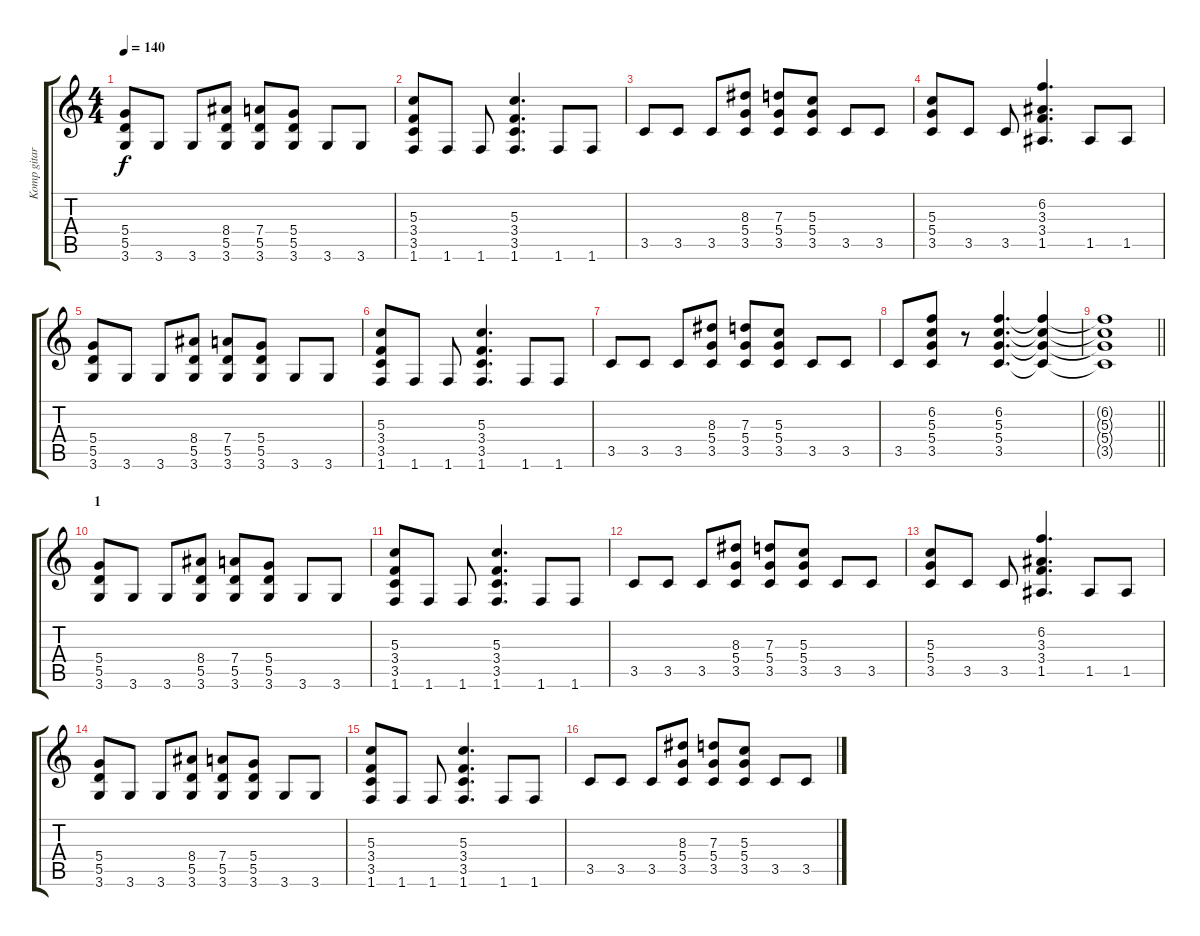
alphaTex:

\track ("Komp gitarr" "Komp gitar") {instrument overdrivenguitar}
\staff {score tabs}
\tuning (E4 B3 G3 D3 A2 E2) {hide}
\ts (4 4)
\tempo 140
\clef g2
\ks c
(5.4 5.5 3.6).8{dy f instrument overdrivenguitar} 3.6.8 3.6.8 (8.4 5.5 3.6).8 (7.4 5.5 3.6).8 (5.4 5.5 3.6).8 3.6.8 3.6.8 |
(5.3 3.4 3.5 1.6).8 1.6.8 1.6.8 (5.3 3.4 3.5 1.6).4{d} 1.6.8 1.6.8 |
3.5.8 3.5.8 3.5.8 (8.3 5.4 3.5).8 (7.3 5.4 3.5).8 (5.3 5.4 3.5).8 3.5.8 3.5.8 |
(5.3 5.4 3.5).8 3.5.8 3.5.8 (6.2 3.3 3.4 1.5).4{d} 1.5.8 1.5.8 |
(5.4 5.5 3.6).8 3.6.8 3.6.8 (8.4 5.5 3.6).8 (7.4 5.5 3.6).8 (5.4 5.5 3.6).8 3.6.8 3.6.8 |
(5.3 3.4 3.5 1.6).8 1.6.8 1.6.8 (5.3 3.4 3.5 1.6).4{d} 1.6.8 1.6.8 |
3.5.8 3.5.8 3.5.8 (8.3 5.4 3.5).8 (7.3 5.4 3.5).8 (5.3 5.4 3.5).8 3.5.8 3.5.8 |
3.5.8 (6.2 5.3 5.4 3.5).8 r.8 (6.2 5.3 5.4 3.5).4{d} (6.2{t} 5.3{t} 5.4{t} 3.5{t}).4 |
\barLineRight lightlight
(6.2{t} 5.3{t} 5.4{t} 3.5{t}).1 |
\section ("" "1")
(5.4 5.5 3.6).8 3.6.8 3.6.8 (8.4 5.5 3.6).8 (7.4 5.5 3.6).8 (5.4 5.5 3.6).8 3.6.8 3.6.8 |
(5.3 3.4 3.5 1.6).8 1.6.8 1.6.8 (5.3 3.4 3.5 1.6).4{d} 1.6.8 1.6.8 |
3.5.8 3.5.8 3.5.8 (8.3 5.4 3.5).8 (7.3 5.4 3.5).8 (5.3 5.4 3.5).8 3.5.8 3.5.8 |
(5.3 5.4 3.5).8 3.5.8 3.5.8 (6.2 3.3 3.4 1.5).4{d} 1.5.8 1.5.8 |
(5.4 5.5 3.6).8 3.6.8 3.6.8 (8.4 5.5 3.6).8 (7.4 5.5 3.6).8 (5.4 5.5 3.6).8 3.6.8 3.6.8 |
(5.3 3.4 3.5 1.6).8 1.6.8 1.6.8 (5.3 3.4 3.5 1.6).4{d} 1.6.8 1.6.8 |
3.5.8 3.5.8 3.5.8 (8.3 5.4 3.5).8 (7.3 5.4 3.5).8 (5.3 5.4 3.5).8 3.5.8 3.5.8
